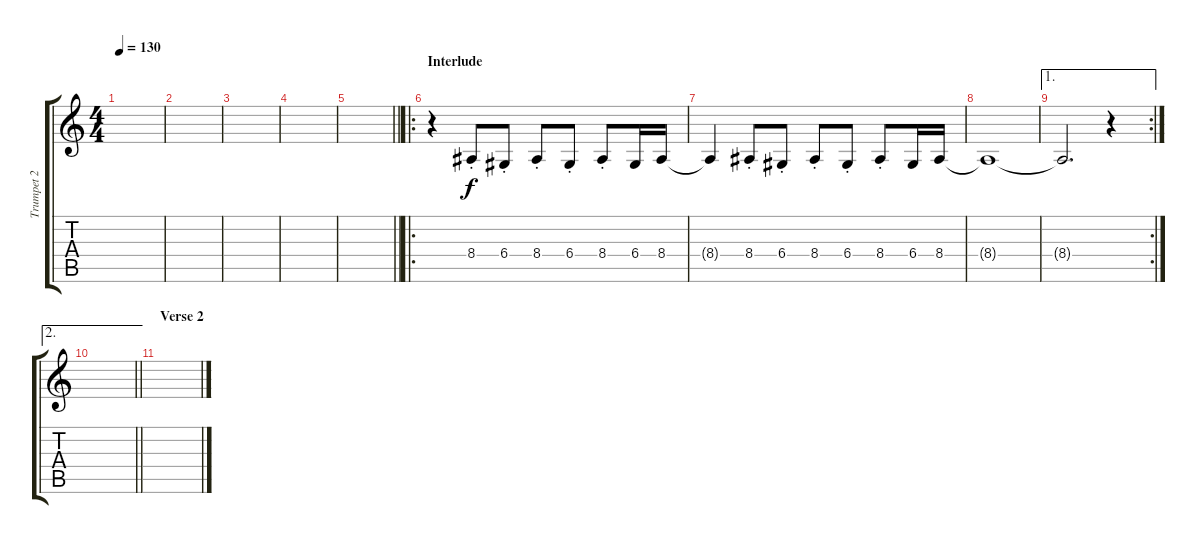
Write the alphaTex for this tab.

\track ("Trumpet 2" "Trumpet 2") {instrument trumpet}
\staff {score tabs}
\tuning (E4 B3 G3 D3 A2 E2) {hide}
\ts (4 4)
\tempo 130
\clef g2
\ks c
|
|
|
|
\barLineRight lightlight
|
\ro
\section ("" "Interlude")
r.4 8.4{st}.8 6.4{st}.8 8.4{st}.8 6.4{st}.8 8.4{st}.8 6.4.16 8.4.16 |
8.4{t}.4 8.4{st}.8 6.4{st}.8 8.4{st}.8 6.4{st}.8 8.4{st}.8 6.4.16 8.4.16 |
8.4{t}.1 |
\ae 1
\rc 2
8.4{t}.2{d} r.4 |
\ae 2
\barLineRight lightlight
|
\section ("" "Verse 2")
